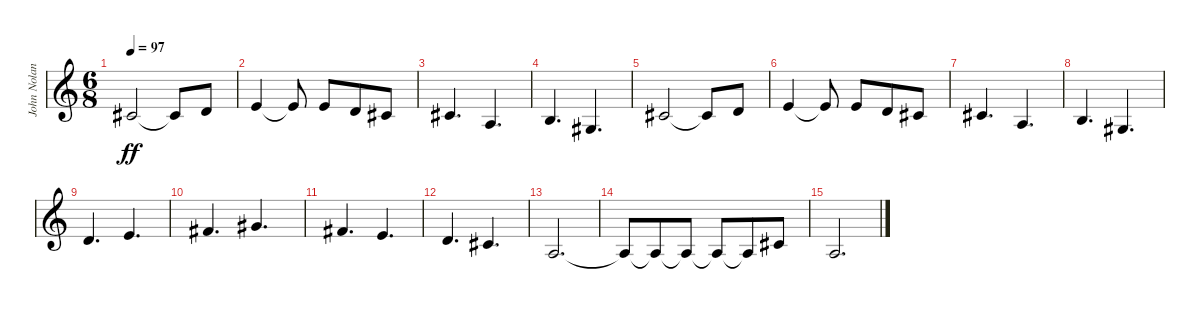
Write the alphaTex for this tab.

\track ("John Nolan" "John Nolan") {instrument acousticgrandpiano}
\staff {score}
\tuning (E5 B4 G4 D4 A3 E3) {hide}
\ts (6 8)
\tempo 97
\clef g2
\ks c
4.5.2{dy ff} 4.5{t}.8 5.5.8 |
7.5.4 7.5{t}.8 7.5.8 0.4.8 4.5.8 |
4.5.4{d} 0.5.4{d} |
2.5.4{d} 4.6.4{d} |
4.5.2 4.5{t}.8 5.5.8 |
7.5.4 7.5{t}.8 7.5.8 0.4.8 4.5.8 |
4.5.4{d} 0.5.4{d} |
2.5.4{d} 4.6.4{d} |
0.4.4{d} 2.4.4{d} |
4.4.4{d} 1.3.4{d} |
4.4.4{d} 2.4.4{d} |
0.4.4{d} 4.5.4{d} |
0.5.2{d} |
0.5{t}.8 0.5{t}.8 0.5{t}.8 0.5{t}.8 0.5{t}.8 4.5.8 |
0.5.2{d}
